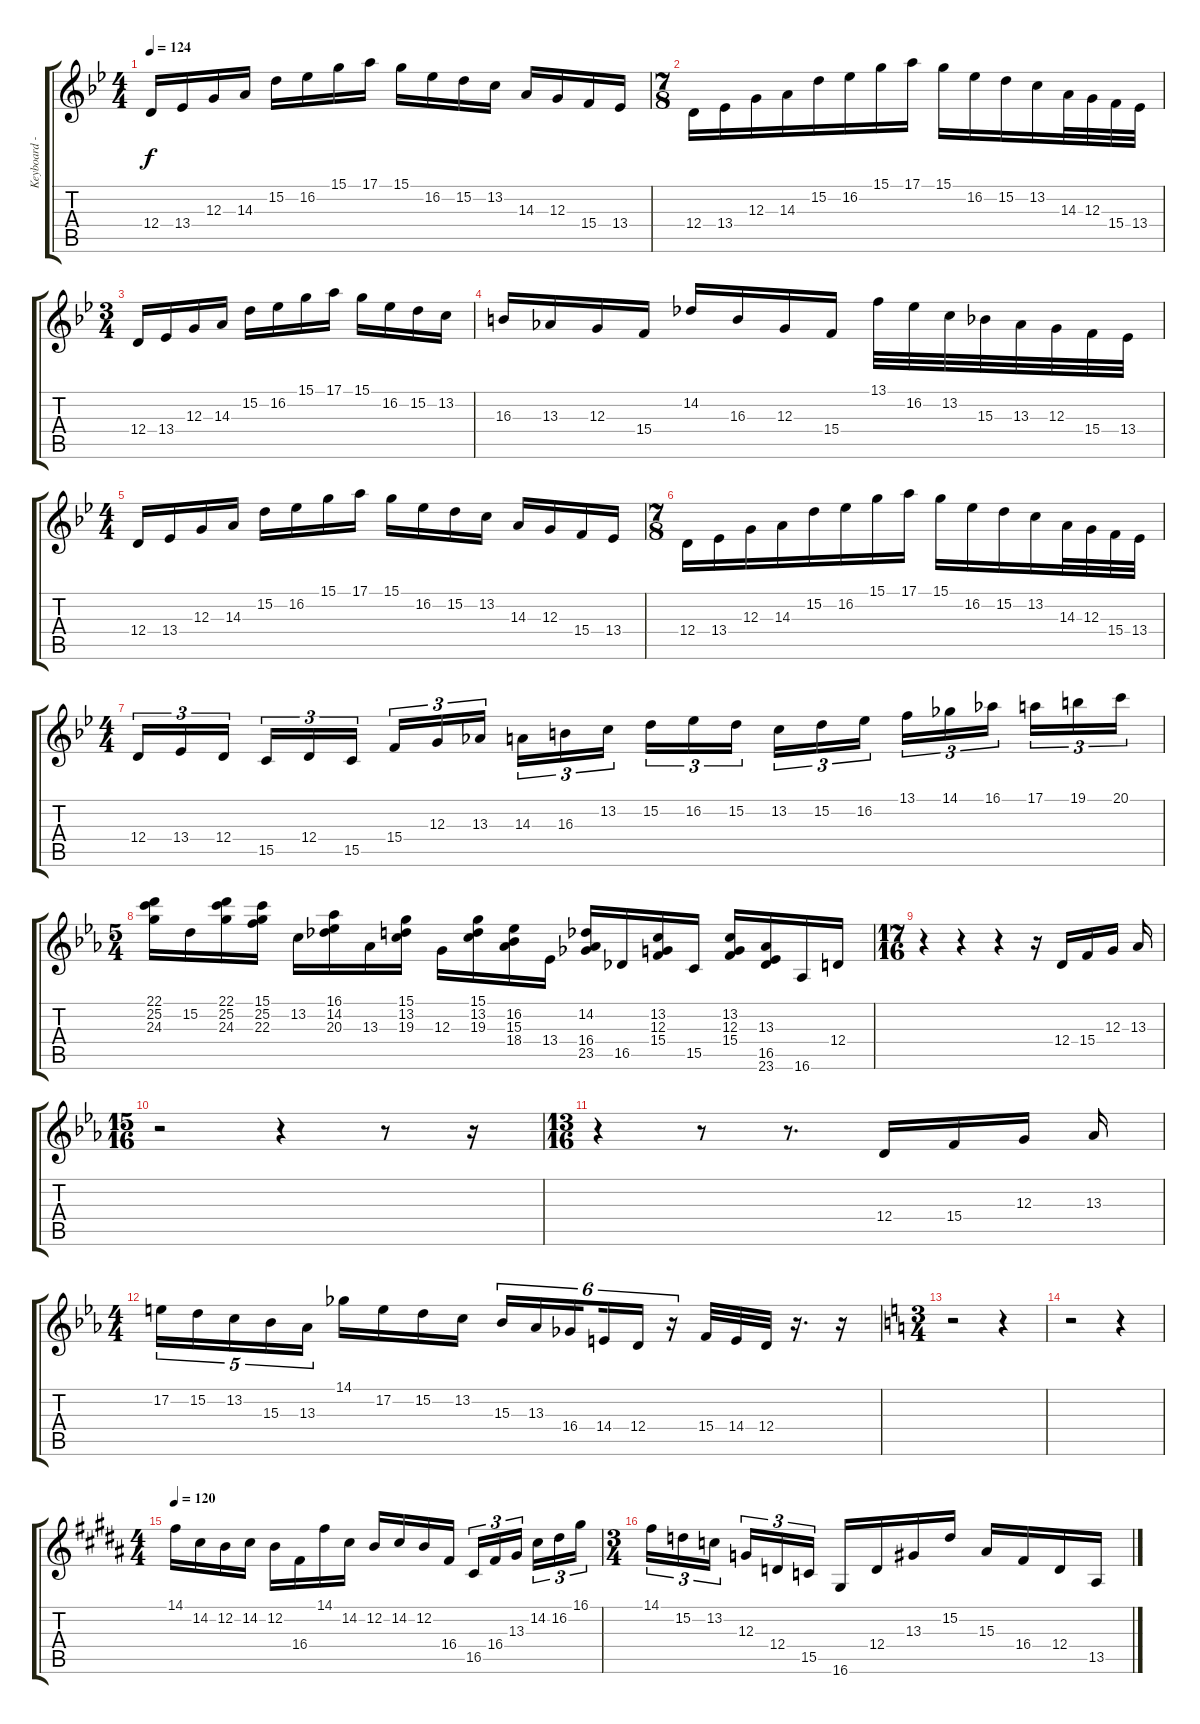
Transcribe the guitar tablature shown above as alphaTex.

\track ("Keyboard - Jordan Rudess" "Keyboard -") {instrument acousticgrandpiano}
\staff {score tabs}
\tuning (E4 B3 G3 D3 A2 E2) {hide}
\ts (4 4)
\tempo 124
\clef g2
\ks bb
12.4.16{dy f instrument flute} 13.4.16 12.3.16 14.3.16 15.2.16 16.2.16 15.1.16 17.1.16 15.1.16 16.2.16 15.2.16 13.2.16 14.3.16 12.3.16 15.4.16 13.4.16 |
\ts (7 8)
12.4.16 13.4.16 12.3.16 14.3.16 15.2.16 16.2.16 15.1.16 17.1.16 15.1.16 16.2.16 15.2.16 13.2.16 14.3.32 12.3.32 15.4.32 13.4.32 |
\ts (3 4)
12.4.16 13.4.16 12.3.16 14.3.16 15.2.16 16.2.16 15.1.16 17.1.16 15.1.16 16.2.16 15.2.16 13.2.16 |
16.3.16 13.3.16 12.3.16 15.4.16 14.2.16 16.3.16 12.3.16 15.4.16 13.1.32 16.2.32 13.2.32 15.3.32 13.3.32 12.3.32 15.4.32 13.4.32 |
\ts (4 4)
12.4.16 13.4.16 12.3.16 14.3.16 15.2.16 16.2.16 15.1.16 17.1.16 15.1.16 16.2.16 15.2.16 13.2.16 14.3.16 12.3.16 15.4.16 13.4.16 |
\ts (7 8)
12.4.16 13.4.16 12.3.16 14.3.16 15.2.16 16.2.16 15.1.16 17.1.16 15.1.16 16.2.16 15.2.16 13.2.16 14.3.32 12.3.32 15.4.32 13.4.32 |
\ts (4 4)
12.4.16{tu (3 2)} 13.4.16{tu (3 2)} 12.4.16{tu (3 2) beam splitsecondary} 15.5.16{tu (3 2)} 12.4.16{tu (3 2)} 15.5.16{tu (3 2)} 15.4.16{tu (3 2)} 12.3.16{tu (3 2)} 13.3.16{tu (3 2) beam splitsecondary} 14.3.16{tu (3 2)} 16.3.16{tu (3 2)} 13.2.16{tu (3 2)} 15.2.16{tu (3 2)} 16.2.16{tu (3 2)} 15.2.16{tu (3 2) beam splitsecondary} 13.2.16{tu (3 2)} 15.2.16{tu (3 2)} 16.2.16{tu (3 2)} 13.1.16{tu (3 2)} 14.1.16{tu (3 2)} 16.1.16{tu (3 2) beam splitsecondary} 17.1.16{tu (3 2)} 19.1.16{tu (3 2)} 20.1.16{tu (3 2)} |
\ts (5 4)
\ks eb
(22.1 25.2 24.3).16{instrument acousticgrandpiano} 15.2.16 (22.1 25.2 24.3).16 (15.1 25.2 22.3).16 13.2.16 (16.1 14.2 20.3).16 13.3.16 (15.1 13.2 19.3).16 12.3.16 (15.1 13.2 19.3).16 (16.2 15.3 18.4).16 13.4.16 (14.2 16.4 23.5).16 16.5.16 (13.2 12.3 15.4).16 15.5.16 (13.2 12.3 15.4).16 (13.3 16.5 23.6).16 16.6.16 12.4.16 |
\ts (17 16)
r.4{instrument churchorgan} r.4 r.4 r.16 12.4.16 15.4.16 12.3.16 13.3.16 |
\ts (15 16)
r.2 r.4 r.8 r.16 |
\ts (13 16)
r.4 r.8 r.8{d} 12.4.16 15.4.16 12.3.16 13.3.16 |
\ts (4 4)
17.2.16{tu (5 4)} 15.2.16{tu (5 4)} 13.2.16{tu (5 4)} 15.3.16{tu (5 4)} 13.3.16{tu (5 4)} 14.1.16 17.2.16 15.2.16 13.2.16 15.3.16{tu (6 4)} 13.3.16{tu (6 4)} 16.4.16{tu (6 4) beam splitsecondary} 14.4.16{tu (6 4)} 12.4.16{tu (6 4)} r.16{tu (6 4)} 15.4.32 14.4.32 12.4.32 r.16{d} r.16 |
\ts (3 4)
\ks c
r.2 r.4 |
r.2 r.4 |
\ts (4 4)
\tempo 120
\ks b
14.1.16{instrument pad3polysynth} 14.2.16 12.2.16 14.2.16 12.2.16 16.4.16 14.1.16 14.2.16 12.2.16 14.2.16 12.2.16 16.4.16 16.5.16{tu (3 2)} 16.4.16{tu (3 2)} 13.3.16{tu (3 2) beam splitsecondary} 14.2.16{tu (3 2)} 16.2.16{tu (3 2)} 16.1.16{tu (3 2)} |
\ts (3 4)
14.1.16{tu (3 2)} 15.2.16{tu (3 2)} 13.2.16{tu (3 2) beam splitsecondary} 12.3.16{tu (3 2)} 12.4.16{tu (3 2)} 15.5.16{tu (3 2)} 16.6.16 12.4.16 13.3.16 15.2.16 15.3.16 16.4.16 12.4.16 13.5.16
